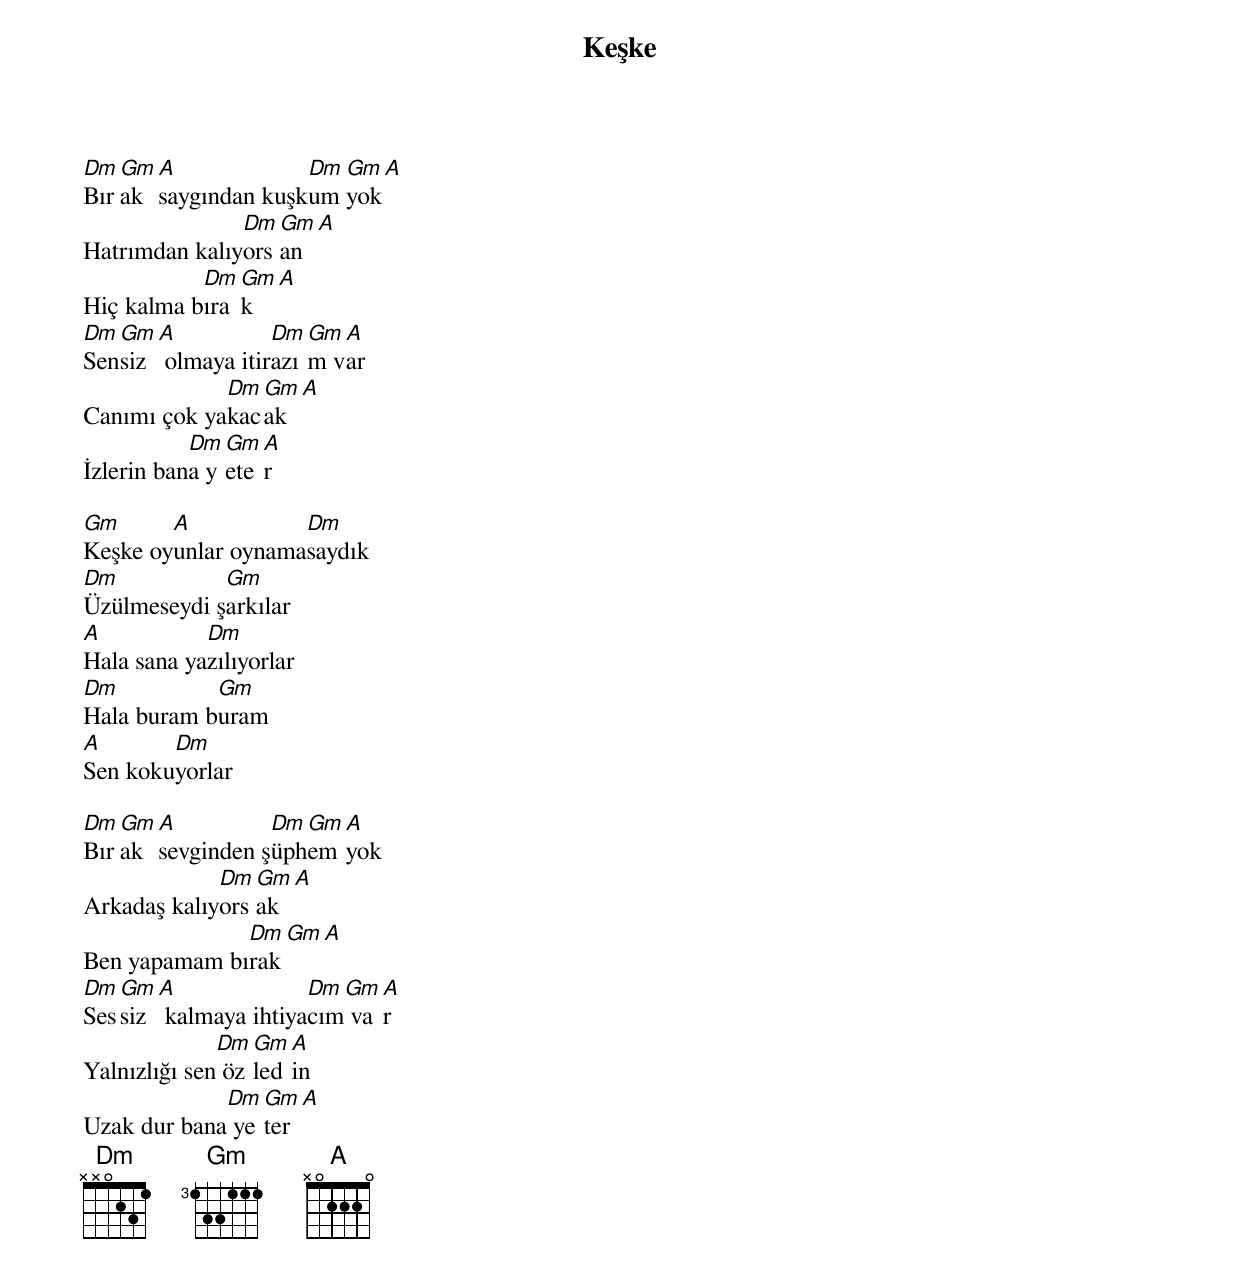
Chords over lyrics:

{title: Keşke}
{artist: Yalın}

Dm Gm A             Dm Gm A
Bırak saygından kuşkum yok
               Dm Gm A
Hatrımdan kalıyorsan
           Dm Gm A
Hiç kalma bırak
Dm Gm A           Dm Gm A
Sensiz olmaya itirazım var
             Dm Gm A
Canımı çok yakacak
           Dm Gm A
İzlerin bana yeter

Gm      A           Dm
Keşke oyunlar oynamasaydık
Dm           Gm
Üzülmeseydi şarkılar
A           Dm
Hala sana yazılıyorlar
Dm          Gm
Hala buram buram
A       Dm
Sen kokuyorlar

Dm Gm A          Dm Gm A
Bırak sevginden şüphem yok
             Dm Gm A
Arkadaş kalıyorsak
              Dm Gm A
Ben yapamam bırak
Dm Gm A              Dm Gm A
Sessiz kalmaya ihtiyacım var
              Dm Gm A
Yalnızlığı sen özledin
             Dm Gm A
Uzak dur bana yeter
